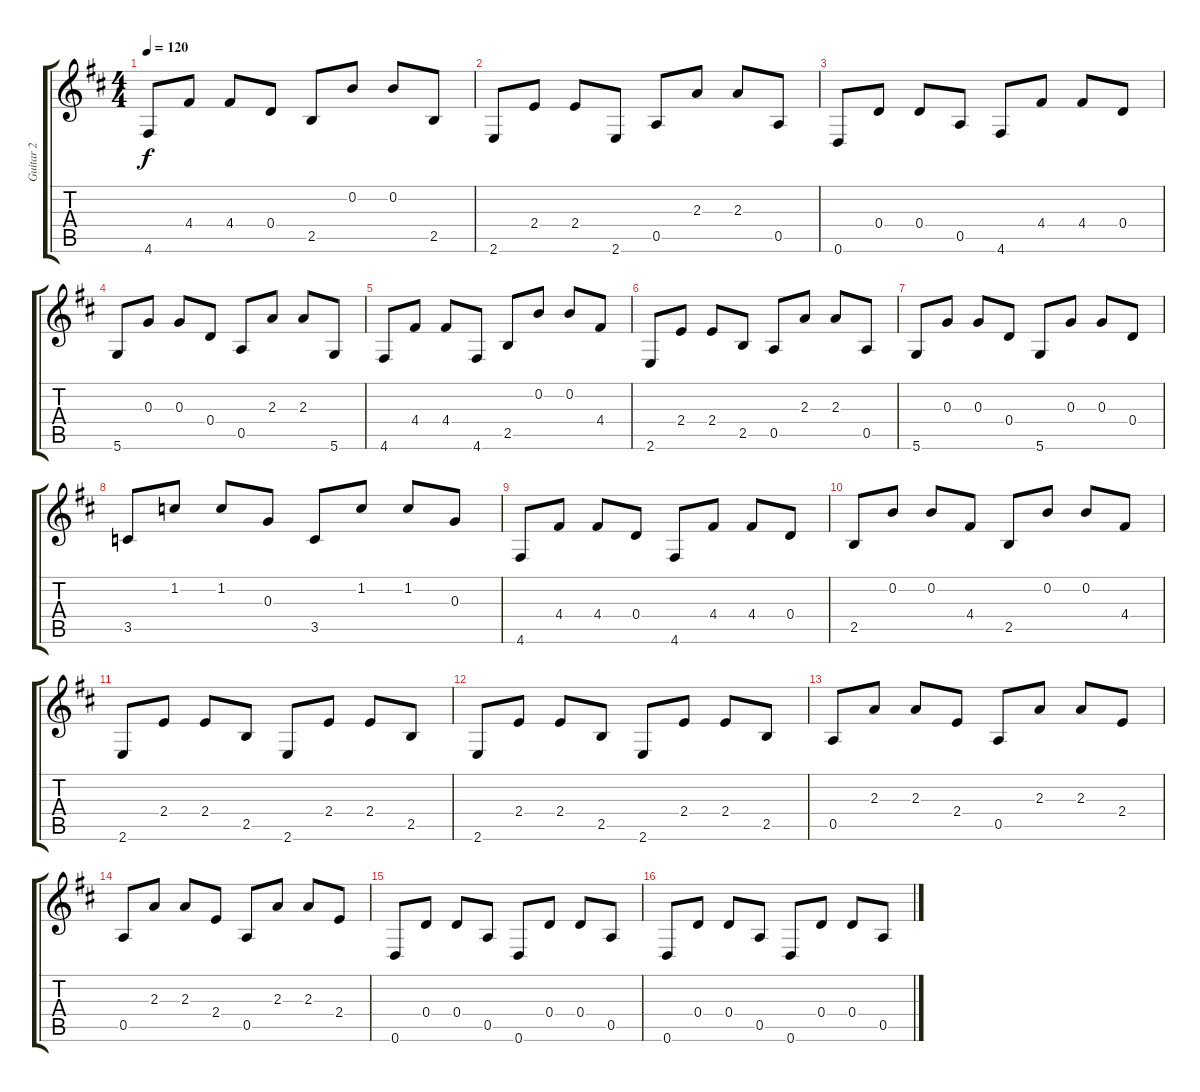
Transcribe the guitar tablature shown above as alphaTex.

\track ("Guitar 2" "Guitar 2") {instrument acousticguitarsteel}
\staff {score tabs}
\tuning (E4 B3 G3 D3 A2 D2) {hide}
\ts (4 4)
\tempo 120
\clef g2
\ks d
4.6.8{dy f} 4.4.8 4.4.8 0.4.8 2.5.8 0.2.8 0.2.8 2.5.8 |
2.6.8 2.4.8 2.4.8 2.6.8 0.5.8 2.3.8 2.3.8 0.5.8 |
0.6.8 0.4.8 0.4.8 0.5.8 4.6.8 4.4.8 4.4.8 0.4.8 |
5.6.8 0.3.8 0.3.8 0.4.8 0.5.8 2.3.8 2.3.8 5.6.8 |
4.6.8 4.4.8 4.4.8 4.6.8 2.5.8 0.2.8 0.2.8 4.4.8 |
2.6.8 2.4.8 2.4.8 2.5.8 0.5.8 2.3.8 2.3.8 0.5.8 |
5.6.8 0.3.8 0.3.8 0.4.8 5.6.8 0.3.8 0.3.8 0.4.8 |
3.5.8 1.2.8 1.2.8 0.3.8 3.5.8 1.2.8 1.2.8 0.3.8 |
4.6.8 4.4.8 4.4.8 0.4.8 4.6.8 4.4.8 4.4.8 0.4.8 |
2.5.8 0.2.8 0.2.8 4.4.8 2.5.8 0.2.8 0.2.8 4.4.8 |
2.6.8 2.4.8 2.4.8 2.5.8 2.6.8 2.4.8 2.4.8 2.5.8 |
2.6.8 2.4.8 2.4.8 2.5.8 2.6.8 2.4.8 2.4.8 2.5.8 |
0.5.8 2.3.8 2.3.8 2.4.8 0.5.8 2.3.8 2.3.8 2.4.8 |
0.5.8 2.3.8 2.3.8 2.4.8 0.5.8 2.3.8 2.3.8 2.4.8 |
0.6.8 0.4.8 0.4.8 0.5.8 0.6.8 0.4.8 0.4.8 0.5.8 |
0.6.8 0.4.8 0.4.8 0.5.8 0.6.8 0.4.8 0.4.8 0.5.8
